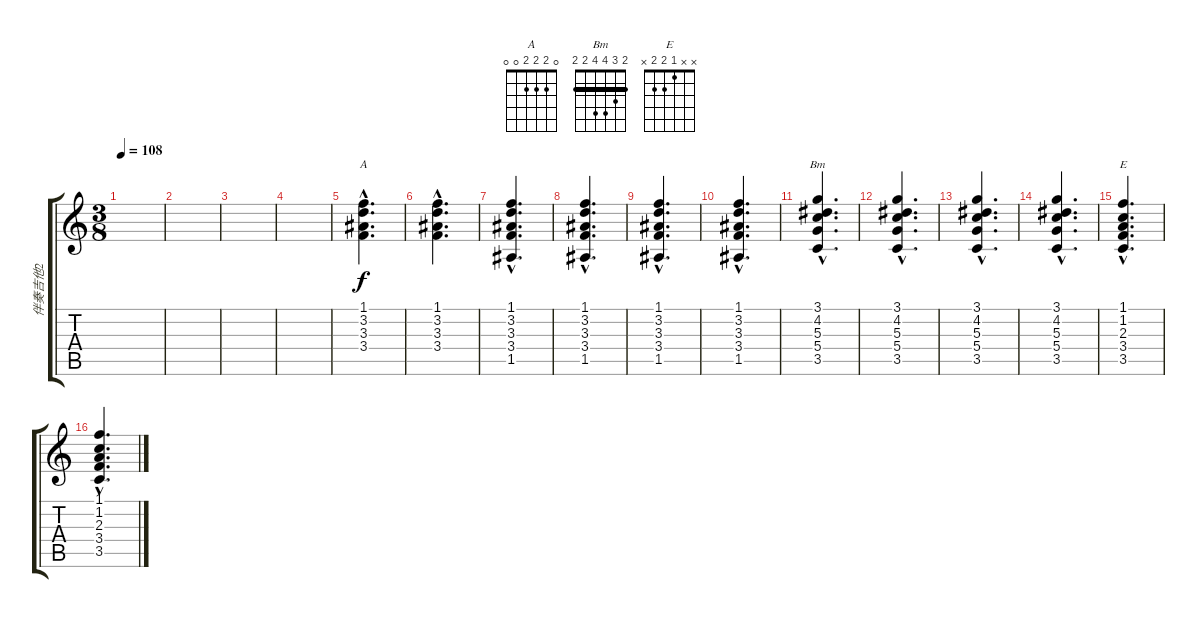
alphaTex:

\track ("伴奏吉他2" "伴奏吉他2") {instrument acousticguitarnylon}
\staff {score tabs}
\tuning (E4 B3 G3 D3 A2 E2) {hide}
\chord ("A" 0 2 2 2 0 0)
\chord ("Bm" 2 3 4 4 2 2) {barre 2}
\chord ("E" x x 1 2 2 x)
\ts (3 8)
\tempo 108
\clef g2
\ks c
|
|
|
|
(1.1{hac} 3.2{hac} 3.3{hac} 3.4{hac}).4{d ch "A"} |
(1.1{hac} 3.2{hac} 3.3{hac} 3.4{hac}).4{d} |
(1.1{hac} 3.2{hac} 3.3{hac} 3.4{hac} 1.5{hac}).4{d} |
(1.1{hac} 3.2{hac} 3.3{hac} 3.4{hac} 1.5{hac}).4{d} |
(1.1{hac} 3.2{hac} 3.3{hac} 3.4{hac} 1.5{hac}).4{d} |
(1.1{hac} 3.2{hac} 3.3{hac} 3.4{hac} 1.5{hac}).4{d} |
(3.1{hac} 4.2{hac} 5.3{hac} 5.4{hac} 3.5{hac}).4{d ch "Bm"} |
(3.1{hac} 4.2{hac} 5.3{hac} 5.4{hac} 3.5{hac}).4{d} |
(3.1{hac} 4.2{hac} 5.3{hac} 5.4{hac} 3.5{hac}).4{d} |
(3.1{hac} 4.2{hac} 5.3{hac} 5.4{hac} 3.5{hac}).4{d} |
(1.1{hac} 1.2{hac} 2.3{hac} 3.4{hac} 3.5{hac}).4{d ch "E"} |
(1.1{hac} 1.2{hac} 2.3{hac} 3.4{hac} 3.5{hac}).4{d}
